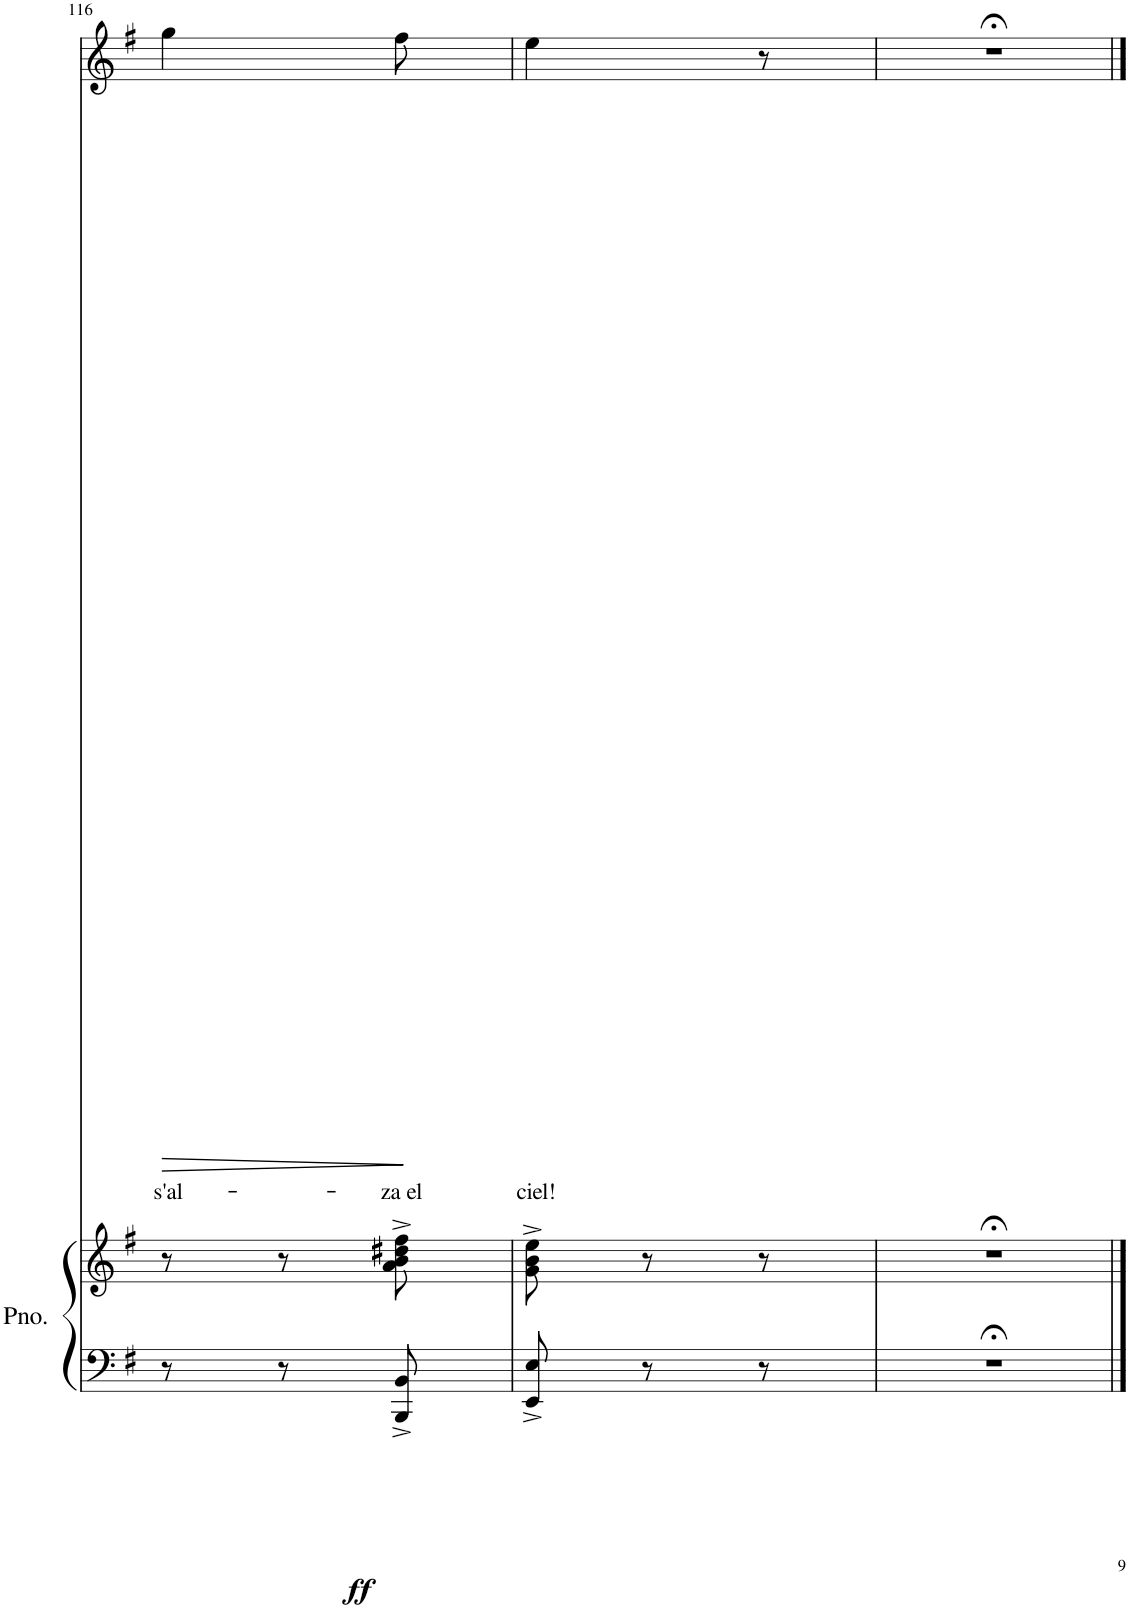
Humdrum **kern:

**kern	**kern	**dynam	**kern	**text	**dynam
*part2	*part2	*part2	*part1	*part1	*part1
*staff3	*staff2	*staff2/3	*staff1	*staff1	*staff1
*I"Piano	*	*	*I"Azucena	*	*
*I'Pno.	*	*	*	*	*
!!LO:PB:g=z
*clefF4	*clefG2	*	*clefG2	*	*
*k[f#]	*k[f#]	*	*k[f#]	*	*
*M3/8	*M3/8	*	*M3/8	*	*
=116	=116	=116	=116	=116	=116
!	!	!	!	!LO:LY:b	!LO:HP:b
8r	8r	.	4gg\	s'al-	>
!	!	!LO:DY:b=2	!	!	!
8r	8r	ff	.	.	.
!	!	!	!	!LO:LY:b	!
8BBB/^ 8BB/^	8a\^ 8b\^ 8dd#X\^ 8ff#\^	.	8ff#\	-za el	]
=117	=117	=117	=117	=117	=117
!	!	!	!	!LO:LY:b	!
8EE/^ 8E/^	8g\^ 8b\^ 8ee\^	.	4ee\	ciel!	.
8r	8r	.	.	.	.
8r	8r	.	8r	.	.
=118	=118	=118	=118	=118	=118
4.r;<	4.r;<	.	4.r;<	.	.
==	==	==	==	==	==
*-	*-	*-	*-	*-	*-
